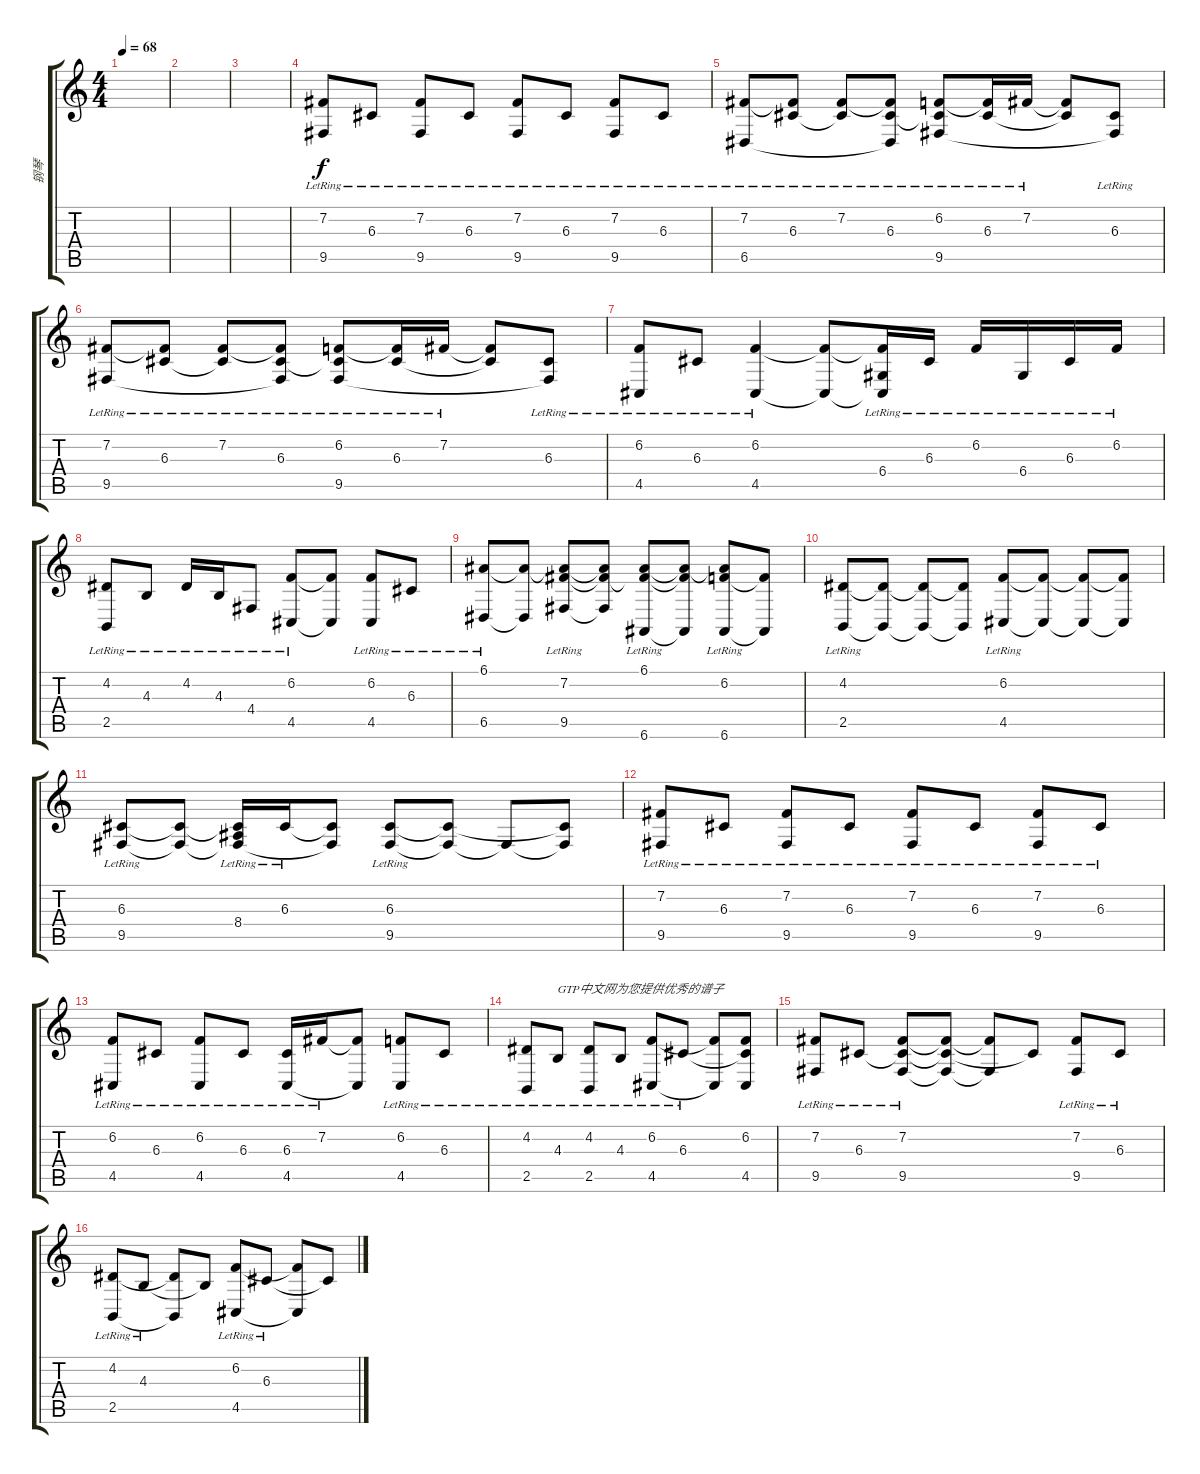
\track ("钢琴" "钢琴") {instrument acousticgrandpiano}
\staff {score tabs}
\tuning (E4 B3 G3 D3 A2 E2) {hide}
\ts (4 4)
\tempo 68
\clef g2
\ks c
|
|
|
(7.2{lr} 9.5{lr}).8{volume 13} 6.3{lr}.8 (7.2{lr} 9.5{lr}).8 6.3{lr}.8 (7.2{lr} 9.5{lr}).8 6.3{lr}.8 (7.2{lr} 9.5{lr}).8 6.3{lr}.8 |
(7.2{lr} 6.5{lr}).8 (7.2{t} 6.3{lr}).8 (7.2{lr} 6.3{t}).8 (7.2{t} 6.3{lr} 6.5{t}).8 (6.2{lr} 6.3{t} 9.5{lr}).8 (6.2{t} 6.3{lr}).16 7.2{lr}.16 (7.2{t} 6.3{t}).8 (6.3{lr} 9.5{t}).8 |
(7.2{lr} 9.5{lr}).8 (7.2{t} 6.3{lr}).8 (7.2{lr} 6.3{t}).8 (7.2{t} 6.3{lr} 9.5{t}).8 (6.2{lr} 6.3{t} 9.5{lr}).8 (6.2{t} 6.3{lr}).16 7.2{lr}.16 (7.2{t} 6.3{t}).8 (6.3{lr} 9.5{t}).8 |
(6.2{lr} 4.5{lr}).8 6.3{lr}.8 (6.2{lr} 4.5{lr}).4 (6.2{t} 4.5{t}).8 (6.2{t} 6.4{lr} 4.5{t}).16 6.3{lr}.16 6.2{lr}.16 6.4{lr}.16 6.3{lr}.16 6.2{lr}.16 |
(4.2{lr} 2.5{lr}).8{txt " "} 4.3{lr}.8 4.2{lr}.16 4.3{lr}.16 4.4{lr}.8 (6.2{lr} 4.5{lr}).8 (6.2{t} 4.5{t}).8 (6.2{lr} 4.5{lr}).8 6.3{lr}.8 |
(6.1{lr} 6.5{lr}).8 (6.1{t} 6.5{t}).8 (6.1{t} 7.2{lr} 9.5{lr}).8 (6.1{t} 7.2{t} 9.5{t}).8 (6.1{lr} 7.2{t} 6.6{lr}).8 (6.1{t} 7.2{t} 6.6{t}).8 (6.1{t} 6.2{lr} 6.6{lr}).8 (6.2{t} 6.6{t}).8 |
(4.2{lr} 2.5{lr}).8 (4.2{t} 2.5{t}).8 (4.2{t} 2.5{t}).8 (4.2{t} 2.5{t}).8 (6.2{lr} 4.5{lr}).8 (6.2{t} 4.5{t}).8 (6.2{t} 4.5{t}).8 (6.2{t} 4.5{t}).8 |
(6.3{lr} 9.5{lr}).8 (6.3{t} 9.5{t}).8 (6.3{t} 8.4{lr} 9.5{t}).16 6.3{lr}.16 (6.3{t} 9.5{t}).8 (6.3{lr} 9.5{lr}).8 (6.3{t} 9.5{t}).8 9.5{t}.8 (6.3{t} 9.5{t}).8 |
(7.2{lr} 9.5{lr}).8 6.3{lr}.8 (7.2{lr} 9.5{lr}).8 6.3{lr}.8 (7.2{lr} 9.5{lr}).8 6.3{lr}.8 (7.2{lr} 9.5{lr}).8 6.3{lr}.8 |
(6.2{lr} 4.5{lr}).8 6.3{lr}.8 (6.2{lr} 4.5{lr}).8 6.3{lr}.8 (6.3{lr} 4.5{lr}).16 7.2{lr}.16 (7.2{t} 4.5{t}).8 (6.2{lr} 4.5{lr}).8 6.3{lr}.8 |
(4.2{lr} 2.5{lr}).8 4.3{lr}.8{txt "GTP中文网为您提供优秀的谱子"} (4.2{lr} 2.5{lr}).8 4.3{lr}.8 (6.2{lr} 4.5{lr}).8 6.3{lr}.8 (6.2{t} 4.5{t}).8 (6.2 6.3{t} 4.5).8 |
(7.2{lr} 9.5{lr}).8 6.3{lr}.8 (7.2{lr} 6.3{t} 9.5{lr}).8 (7.2{t} 6.3{t} 9.5{t}).8 (7.2{t} 9.5{t}).8 6.3{t}.8 (7.2{lr} 9.5{lr}).8 6.3{lr}.8 |
(4.2{lr} 2.5{lr}).8 4.3{lr}.8 (4.2{t} 2.5{t}).8 4.3{t}.8 (6.2{lr} 4.5{lr}).8 6.3{lr}.8 (6.2{t} 4.5{t}).8 6.3{t}.8
